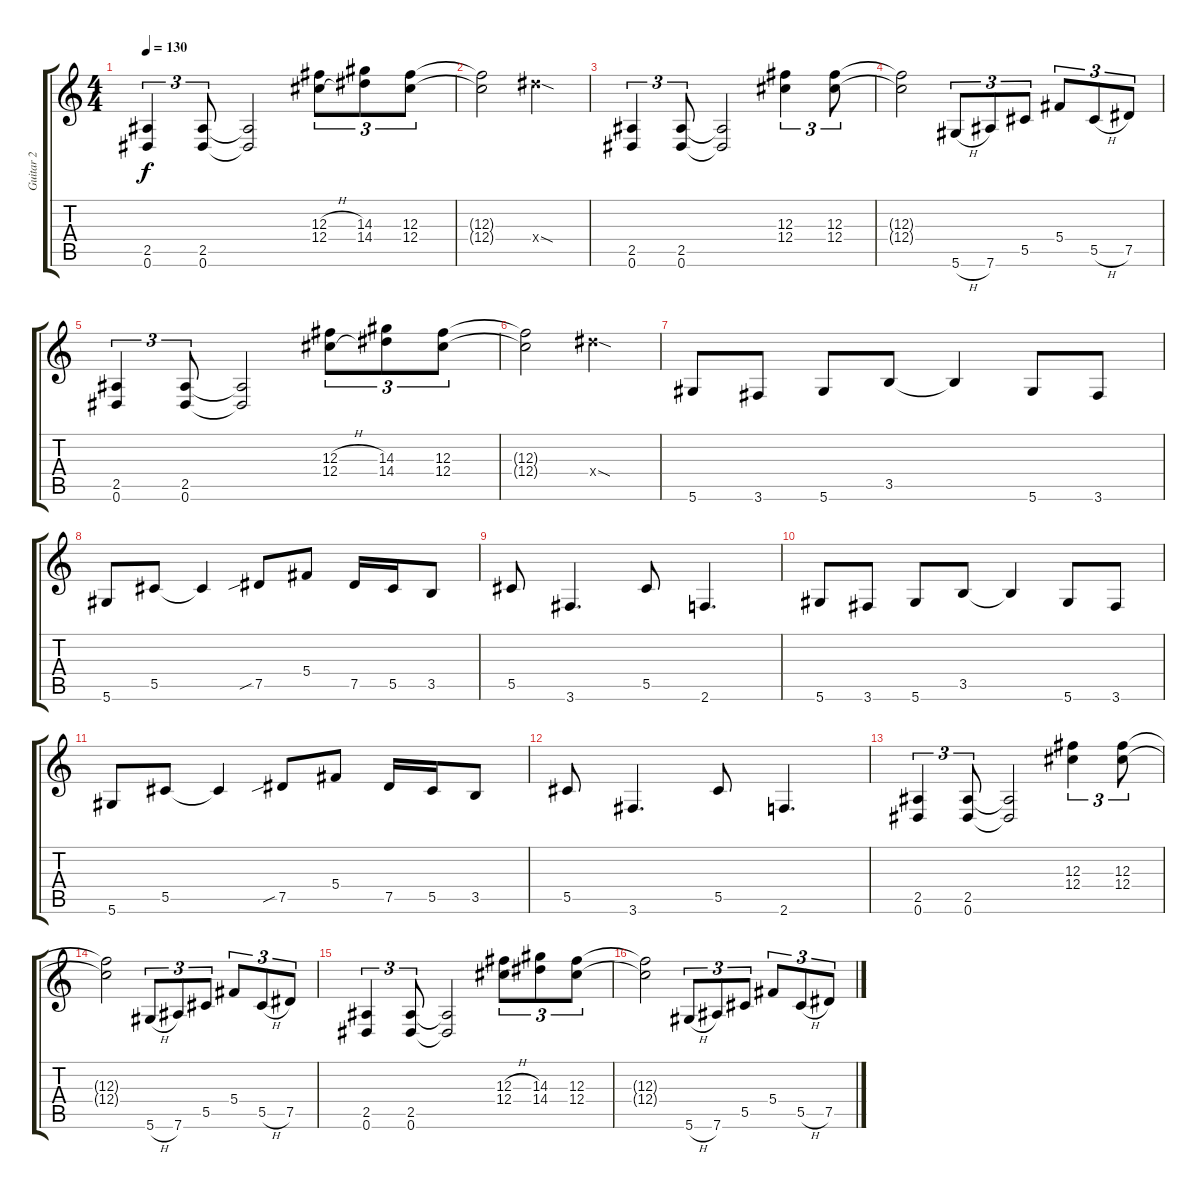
\track ("Guitar 2" "Guitar 2") {instrument overdrivenguitar}
\staff {score tabs}
\tuning (Eb4 Bb3 Gb3 Db3 Ab2 Eb2) {hide}
\ts (4 4)
\tempo 130
\clef g2
\ks c
(2.5 0.6).4{tu (3 2) dy f} (2.5 0.6).8{tu (3 2)} (2.5{t} 0.6{t}).2 (12.3{h} 12.4{h}).8{tu (3 2)} (14.3 14.4).8{tu (3 2)} (12.3 12.4).8{tu (3 2)} |
(12.3{t} 12.4{t}).2 14.4{sod x}.2 |
(2.5 0.6).4{tu (3 2)} (2.5 0.6).8{tu (3 2)} (2.5{t} 0.6{t}).2 (12.3 12.4).4{tu (3 2)} (12.3 12.4).8{tu (3 2)} |
(12.3{t} 12.4{t}).2 5.6{h}.8{tu (3 2)} 7.6.8{tu (3 2)} 5.5.8{tu (3 2)} 5.4.8{tu (3 2)} 5.5{h}.8{tu (3 2)} 7.5.8{tu (3 2)} |
(2.5 0.6).4{tu (3 2)} (2.5 0.6).8{tu (3 2)} (2.5{t} 0.6{t}).2 (12.3{h} 12.4{h}).8{tu (3 2)} (14.3 14.4).8{tu (3 2)} (12.3 12.4).8{tu (3 2)} |
(12.3{t} 12.4{t}).2 14.4{sod x}.2 |
5.6.8 3.6.8 5.6.8 3.5.8 3.5{t}.4 5.6.8 3.6.8 |
5.6.8 5.5.8 5.5{t}.4 7.5{sib}.8 5.4.8 7.5.16 5.5.16 3.5.8 |
5.5.8 3.6.4{d} 5.5.8 2.6.4{d} |
5.6.8 3.6.8 5.6.8 3.5.8 3.5{t}.4 5.6.8 3.6.8 |
5.6.8 5.5.8 5.5{t}.4 7.5{sib}.8 5.4.8 7.5.16 5.5.16 3.5.8 |
5.5.8 3.6.4{d} 5.5.8 2.6.4{d} |
(2.5 0.6).4{tu (3 2)} (2.5 0.6).8{tu (3 2)} (2.5{t} 0.6{t}).2 (12.3 12.4).4{tu (3 2)} (12.3 12.4).8{tu (3 2)} |
(12.3{t} 12.4{t}).2 5.6{h}.8{tu (3 2)} 7.6.8{tu (3 2)} 5.5.8{tu (3 2)} 5.4.8{tu (3 2)} 5.5{h}.8{tu (3 2)} 7.5.8{tu (3 2)} |
(2.5 0.6).4{tu (3 2)} (2.5 0.6).8{tu (3 2)} (2.5{t} 0.6{t}).2 (12.3{h} 12.4{h}).8{tu (3 2)} (14.3 14.4).8{tu (3 2)} (12.3 12.4).8{tu (3 2)} |
(12.3{t} 12.4{t}).2 5.6{h}.8{tu (3 2)} 7.6.8{tu (3 2)} 5.5.8{tu (3 2)} 5.4.8{tu (3 2)} 5.5{h}.8{tu (3 2)} 7.5.8{tu (3 2)}
